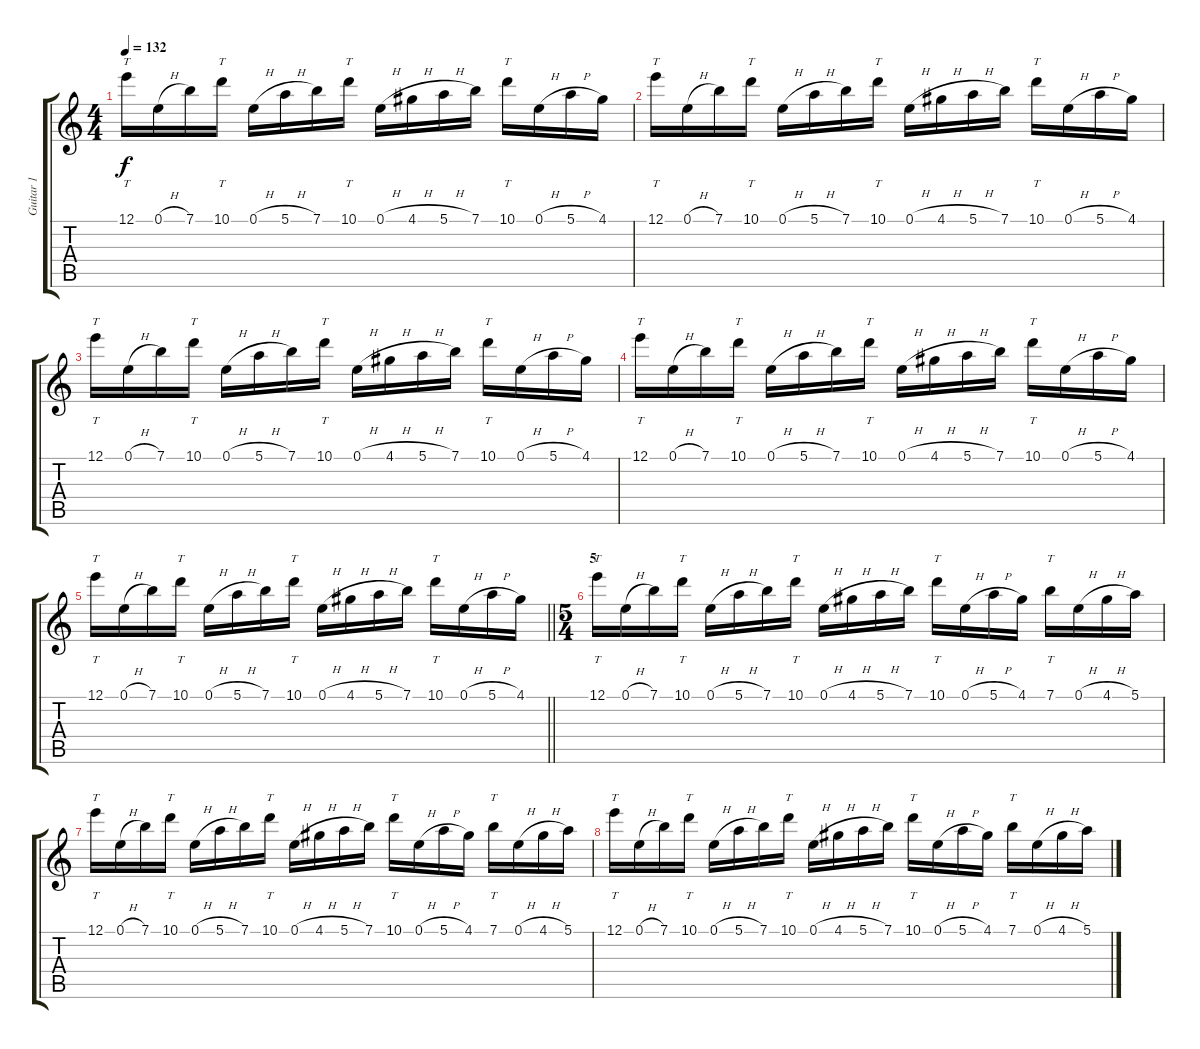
\track ("Guitar 1" "Guitar 1") {instrument distortionguitar}
\staff {score tabs}
\tuning (E4 B3 G3 D3 A2 D2) {hide}
\ts (4 4)
\tempo 132
\clef g2
\ks c
12.1.16{tt dy f} 0.1{h}.16 7.1.16 10.1.16{tt} 0.1{h}.16 5.1{h}.16 7.1.16 10.1.16{tt} 0.1{h}.16 4.1{h}.16 5.1{h}.16 7.1.16 10.1.16{tt} 0.1{h}.16 5.1{h}.16 4.1.16 |
12.1.16{tt} 0.1{h}.16 7.1.16 10.1.16{tt} 0.1{h}.16 5.1{h}.16 7.1.16 10.1.16{tt} 0.1{h}.16 4.1{h}.16 5.1{h}.16 7.1.16 10.1.16{tt} 0.1{h}.16 5.1{h}.16 4.1.16 |
12.1.16{tt} 0.1{h}.16 7.1.16 10.1.16{tt} 0.1{h}.16 5.1{h}.16 7.1.16 10.1.16{tt} 0.1{h}.16 4.1{h}.16 5.1{h}.16 7.1.16 10.1.16{tt} 0.1{h}.16 5.1{h}.16 4.1.16 |
12.1.16{tt} 0.1{h}.16 7.1.16 10.1.16{tt} 0.1{h}.16 5.1{h}.16 7.1.16 10.1.16{tt} 0.1{h}.16 4.1{h}.16 5.1{h}.16 7.1.16 10.1.16{tt} 0.1{h}.16 5.1{h}.16 4.1.16 |
\barLineRight lightlight
12.1.16{tt} 0.1{h}.16 7.1.16 10.1.16{tt} 0.1{h}.16 5.1{h}.16 7.1.16 10.1.16{tt} 0.1{h}.16 4.1{h}.16 5.1{h}.16 7.1.16 10.1.16{tt} 0.1{h}.16 5.1{h}.16 4.1.16 |
\ts (5 4)
\section ("" "5")
12.1.16{tt} 0.1{h}.16 7.1.16 10.1.16{tt} 0.1{h}.16 5.1{h}.16 7.1.16 10.1.16{tt} 0.1{h}.16 4.1{h}.16 5.1{h}.16 7.1.16 10.1.16{tt} 0.1{h}.16 5.1{h}.16 4.1.16 7.1.16{tt} 0.1{h}.16 4.1{h}.16 5.1.16 |
12.1.16{tt} 0.1{h}.16 7.1.16 10.1.16{tt} 0.1{h}.16 5.1{h}.16 7.1.16 10.1.16{tt} 0.1{h}.16 4.1{h}.16 5.1{h}.16 7.1.16 10.1.16{tt} 0.1{h}.16 5.1{h}.16 4.1.16 7.1.16{tt} 0.1{h}.16 4.1{h}.16 5.1.16 |
12.1.16{tt} 0.1{h}.16 7.1.16 10.1.16{tt} 0.1{h}.16 5.1{h}.16 7.1.16 10.1.16{tt} 0.1{h}.16 4.1{h}.16 5.1{h}.16 7.1.16 10.1.16{tt} 0.1{h}.16 5.1{h}.16 4.1.16 7.1.16{tt} 0.1{h}.16 4.1{h}.16 5.1.16
